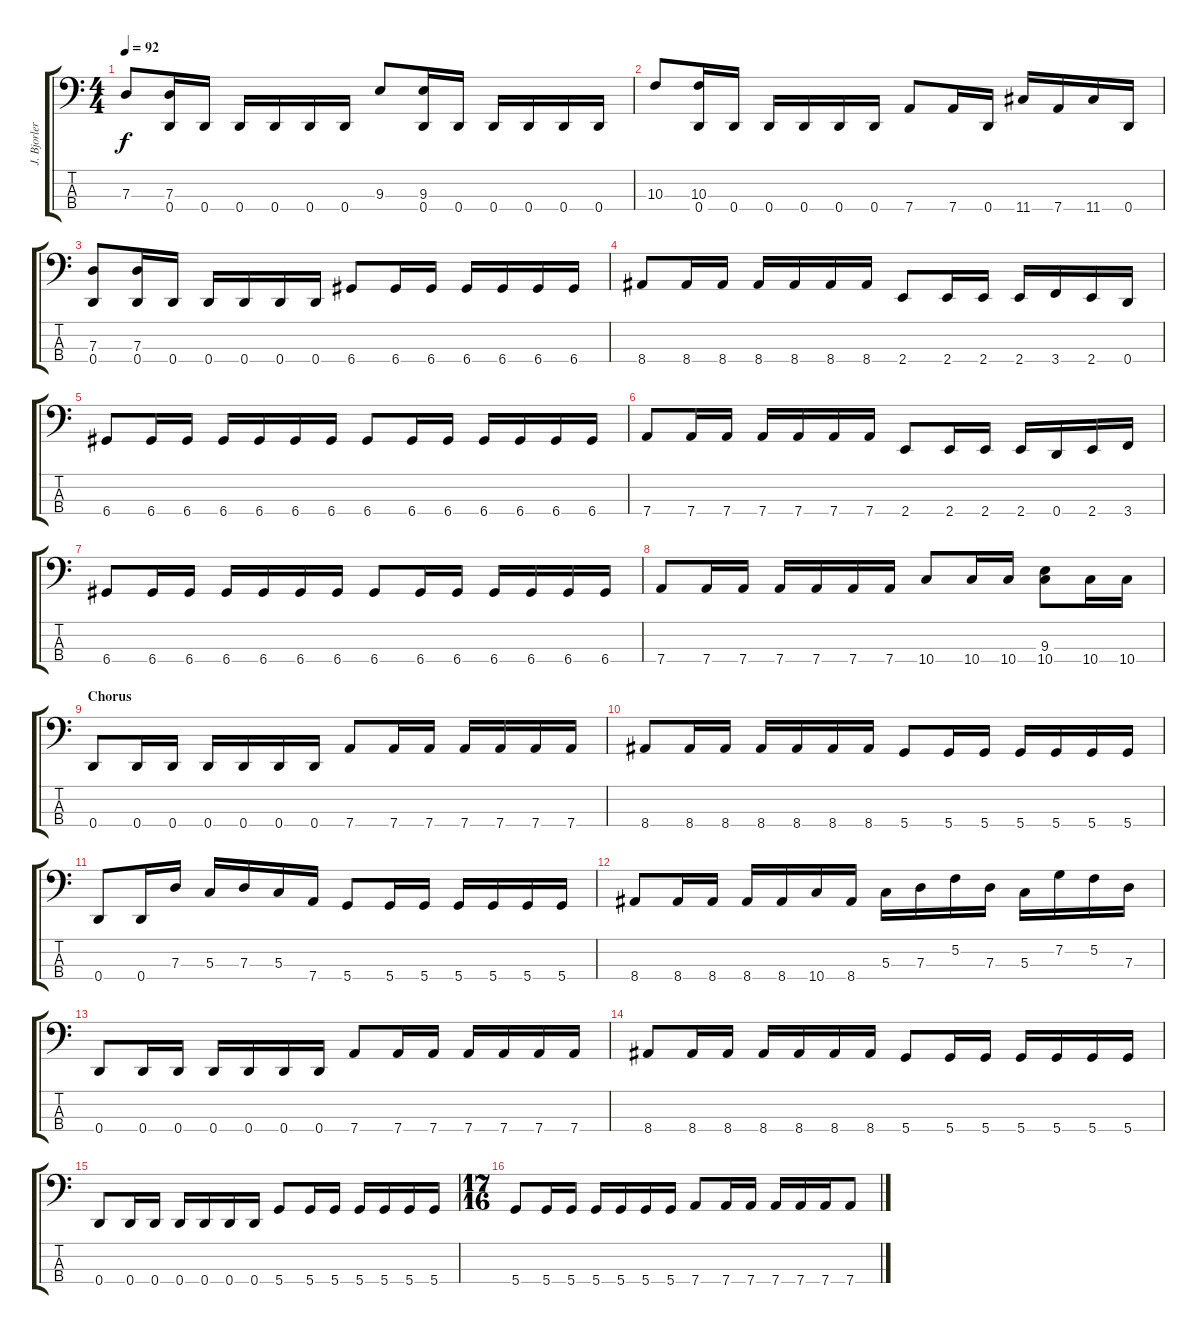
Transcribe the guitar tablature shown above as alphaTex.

\track ("J. Bjorler" "J. Bjorler") {instrument electricbasspick}
\staff {score tabs}
\tuning (F2 C2 G1 D1) {hide}
\ts (4 4)
\tempo 92
\clef f4
\ks c
7.3.8{dy f} (7.3 0.4).16 0.4.16 0.4.16 0.4.16 0.4.16 0.4.16 9.3.8 (9.3 0.4).16 0.4.16 0.4.16 0.4.16 0.4.16 0.4.16 |
10.3.8 (10.3 0.4).16 0.4.16 0.4.16 0.4.16 0.4.16 0.4.16 7.4.8 7.4.16 0.4.16 11.4.16 7.4.16 11.4.16 0.4.16 |
(7.3 0.4).8 (7.3 0.4).16 0.4.16 0.4.16 0.4.16 0.4.16 0.4.16 6.4.8 6.4.16 6.4.16 6.4.16 6.4.16 6.4.16 6.4.16 |
8.4.8 8.4.16 8.4.16 8.4.16 8.4.16 8.4.16 8.4.16 2.4.8 2.4.16 2.4.16 2.4.16 3.4.16 2.4.16 0.4.16 |
6.4.8 6.4.16 6.4.16 6.4.16 6.4.16 6.4.16 6.4.16 6.4.8 6.4.16 6.4.16 6.4.16 6.4.16 6.4.16 6.4.16 |
7.4.8 7.4.16 7.4.16 7.4.16 7.4.16 7.4.16 7.4.16 2.4.8 2.4.16 2.4.16 2.4.16 0.4.16 2.4.16 3.4.16 |
6.4.8 6.4.16 6.4.16 6.4.16 6.4.16 6.4.16 6.4.16 6.4.8 6.4.16 6.4.16 6.4.16 6.4.16 6.4.16 6.4.16 |
7.4.8 7.4.16 7.4.16 7.4.16 7.4.16 7.4.16 7.4.16 10.4.8 10.4.16 10.4.16 (9.3 10.4).8 10.4.16 10.4.16 |
\section ("" "Chorus")
0.4.8 0.4.16 0.4.16 0.4.16 0.4.16 0.4.16 0.4.16 7.4.8 7.4.16 7.4.16 7.4.16 7.4.16 7.4.16 7.4.16 |
8.4.8 8.4.16 8.4.16 8.4.16 8.4.16 8.4.16 8.4.16 5.4.8 5.4.16 5.4.16 5.4.16 5.4.16 5.4.16 5.4.16 |
0.4.8 0.4.16 7.3.16 5.3.16 7.3.16 5.3.16 7.4.16 5.4.8 5.4.16 5.4.16 5.4.16 5.4.16 5.4.16 5.4.16 |
8.4.8 8.4.16 8.4.16 8.4.16 8.4.16 10.4.16 8.4.16 5.3.16 7.3.16 5.2.16 7.3.16 5.3.16 7.2.16 5.2.16 7.3.16 |
0.4.8 0.4.16 0.4.16 0.4.16 0.4.16 0.4.16 0.4.16 7.4.8 7.4.16 7.4.16 7.4.16 7.4.16 7.4.16 7.4.16 |
8.4.8 8.4.16 8.4.16 8.4.16 8.4.16 8.4.16 8.4.16 5.4.8 5.4.16 5.4.16 5.4.16 5.4.16 5.4.16 5.4.16 |
0.4.8 0.4.16 0.4.16 0.4.16 0.4.16 0.4.16 0.4.16 5.4.8 5.4.16 5.4.16 5.4.16 5.4.16 5.4.16 5.4.16 |
\ts (17 16)
5.4.8 5.4.16 5.4.16 5.4.16 5.4.16 5.4.16 5.4.16 7.4.8 7.4.16 7.4.16 7.4.16 7.4.16 7.4.16 7.4.8
